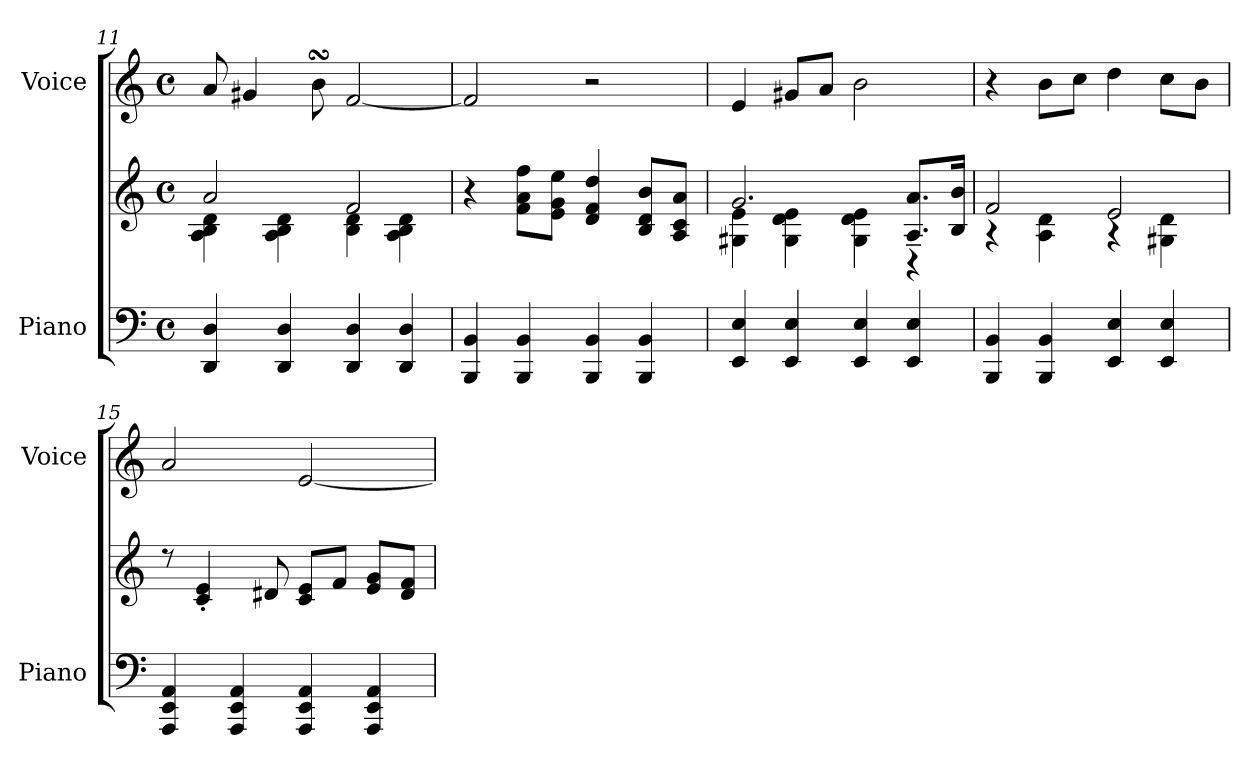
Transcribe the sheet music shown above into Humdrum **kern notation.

**kern	**kern	**kern
*part2	*part2	*part1
*staff3	*staff2	*staff1
*I"Piano	*	*I"Voice
*I'Piano	*	*I'Voice
!!LO:LB:g=z
*clefF4	*clefG2	*clefG2
*M4/4	*M4/4	*M4/4
*met(c)	*met(c)	*met(c)
=11	=11	=11
*	*^	*
4DD/ 4D/	2a/	4A\ 4B\ 4d\	8a/
.	.	.	4g#X/
4DD/ 4D/	.	4A\ 4B\ 4d\	.
.	.	.	8bsSsS\
4DD/ 4D/	2f/	4B\ 4d\	[<2f/
4DD/ 4D/	.	4A\ 4B\ 4d\	.
*	*v	*v	*
=12	=12	=12
4BBB/ 4BB/	4r	2f/]
4BBB/ 4BB/	8f\ 8a\ 8ff\L	.
.	8e\ 8g\ 8ee\J	.
4BBB/ 4BB/	4d/ 4f/ 4dd/	2rcc
4BBB/ 4BB/	8B/ 8d/ 8b/L	.
.	8A/ 8c/ 8a/J	.
=13	=13	=13
*^	*^	*
4EE/ 4E/	2.ryy	2.g/	4G#X\ 4e\	4e/
4EE/ 4E/	.	.	4G#\ 4d\ 4e\	8g#X/L
.	.	.	.	8a/J
4EE/ 4E/	.	.	4G#\ 4d\ 4e\	2b\
4EE/ 4E/	4ra	8.A/~> 8.a/~>L	4ryy	.
.	.	16B/ 16b/Jk	.	.
*v	*v	*	*	*
=14	=14	=14	=14
4BBB/ 4BB/	2f/	4rG	4r
4BBB/ 4BB/	.	4A\ 4d\	8b\L
.	.	.	8cc\J
4EE/ 4E/	2e/	4rG	4dd\
4EE/ 4E/	.	4G#X\ 4d\	8cc\L
.	.	.	8b\J
*	*v	*v	*
=15	=15	=15
4AAA/ 4EE/ 4AA/	8rcc	2a/
.	4c/'> 4e/'>	.
4AAA/ 4EE/ 4AA/	.	.
.	8d#X/	.
4AAA/ 4EE/ 4AA/	8c/ 8e/L	[<2e/
.	8f/J	.
4AAA/ 4EE/ 4AA/	8e/ 8g/L	.
.	8d#/ 8f/J	.
=	=	=
*-	*-	*-
